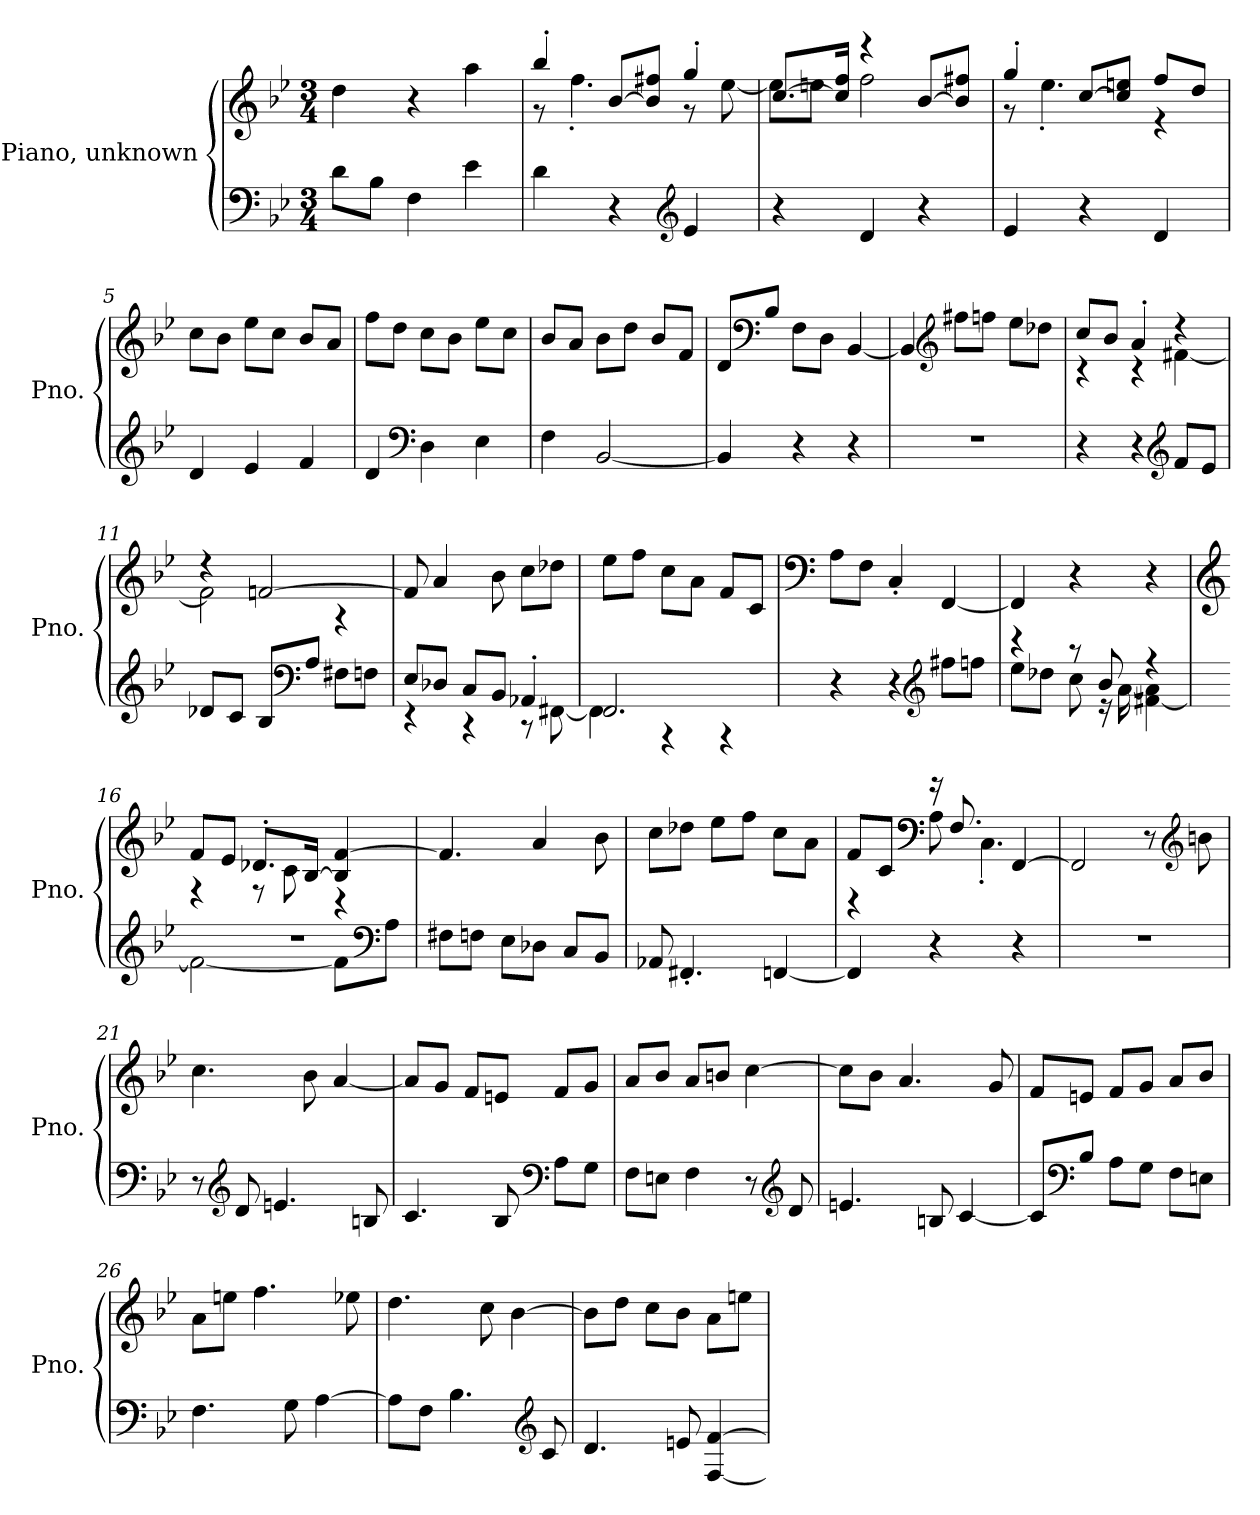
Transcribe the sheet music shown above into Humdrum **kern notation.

**kern	**kern
*part1	*part1
*staff2	*staff1
*I"Piano, unknown	*
*I'Pno.	*
*clefF4	*clefG2
*k[b-e-]	*k[b-e-]
*M3/4	*M3/4
*MM200	*MM200
=1	=1
8d\L	4dd\
8B-\J	.
4F\	4r
4e-\	4aa\
=2	=2
*	*^
4d\	4bb-'/	8r
.	.	4.ff'\
4r	[8b-/L	.
.	8b-/] 8ff#X/J	.
*clefG2	*	*
4e-/	4gg'/	8r
.	.	[8ee-\
=3	=3	=3
4r	[8.cc/L	8ee-\L]
.	.	8een\J
.	16cc/] 16ff/Jk	.
4d/	4r	2ff\
4r	[8b-/L	.
.	8b-/] 8ff#X/J	.
=4	=4	=4
4e-/	4gg'/	8r
.	.	4.ee-'\
4r	[8cc/L	.
.	8cc/] 8een/J	.
4d/	8ff/L	4r
.	8dd/J	.
*	*v	*v
=5	=5
4d/	8cc\L
.	8b-\J
4e-/	8ee-\L
.	8cc\J
4f/	8b-/L
.	8a/J
!!LO:LB:g=z
=6	=6
4d/	8ff\L
.	8dd\J
*clefF4	*
4D\	8cc\L
.	8b-\J
4E-\	8ee-\L
.	8cc\J
=7	=7
4F\	8b-/L
.	8a/J
[2BB-/	8b-\L
.	8dd\J
.	8b-/L
.	8f/J
=8	=8
4BB-/]	8d/L
*	*clefF4
.	8B-/J
4r	8F\L
.	8D\J
4r	[4BB-/
=9	=9
2.r	4BB-/]
*	*clefG2
.	8ff#X\L
.	8ffn\J
.	8ee-\L
.	8dd-X\J
=10	=10
*	*^
4r	8cc/L	4r
.	8b-/J	.
4r	4a'/	4r
*clefG2	*	*
8f/L	4r	[4f#X\
8e-/J	.	.
!!LO:LB:g=z	!!
=11	=11	=11
8d-X/L	4r	2f#\]
8c/J	.	.
8B-/L	[2fn/	.
*clefF4	*	*
8A/J	.	.
8F#X\L	.	4r
8Fn\J	.	.
*	*v	*v
=12	=12
*^	*
8E-/L	4r	8f/]
8D-X/J	.	4a/
8C/L	4r	.
8BB-/J	.	8b-\
4AA-X'/	8r	8cc\L
.	[8FF#X\	8dd-X\J
=13	=13	=13
2.FF/	4FF#\]	8ee-\L
.	.	8ff\J
.	4r	8cc\L
.	.	8a\J
.	4r	8f/L
.	.	8c/J
*v	*v	*
=14	=14
*	*clefF4
4r	8A\L
.	8F\J
4r	4C'/
*clefG2	*
8ff#X\L	[4FF/
8ffn\J	.
!!LO:LB:g=z
=15	=15
*^	*
4r	8ee-\L	4FF/]
.	8dd-X\J	.
8r	8cc\	4r
8b-/	16r	.
.	[16a\	.
4r	[4f#X\ 4a\]	4r
=16	=16	=16
*	*	*clefG2
*	*	*^
2.r	2f#\_	8f/L	4r
.	.	8e-/J	.
.	.	8.d-X'/L	8r
.	.	.	8c\
.	.	[16B-/Jk	.
.	8f#\L]	4B-/] [4f/	4r
*clefF4	*	*	*
.	8A\J	.	.
*v	*v	*	*
*	*v	*v
=17	=17
8F#X\L	4.f/]
8Fn\J	.
8E-\L	.
8D-X\J	4a/
8C/L	.
8BB-/J	8b-\
=18	=18
8AA-X/	8cc\L
4.FF#X'/	8dd-X\J
.	8ee-\L
.	8ff\J
[4FFn/	8cc\L
.	8a\J
!!LO:LB:g=z
=19	=19
*	*^
4FF/]	8f/L	4r
.	8c/J	.
*	*clefF4	*
4r	16r	8A\
.	8.F/	.
.	.	4.C'\
4r	[4FF/	.
*	*v	*v
=20	=20
2.r	2FF/]
.	8r
*	*clefG2
.	8bn\
=21	=21
8r	4.cc\
*clefG2	*
8d/	.
4.en/	.
.	8b-\
.	[4a/
8Bn/	.
=22	=22
4.c/	8a/L]
.	8g/J
.	8f/L
8B-/	8en/J
*clefF4	*
8A\L	8f/L
8G\J	8g/J
=23	=23
8F\L	8a/L
8En\J	8b-/J
4F\	8a/L
.	8bn/J
8r	[4cc\
*clefG2	*
8d/	.
!!LO:LB:g=z
=24	=24
4.en/	8cc\L]
.	8b-\J
.	4.a/
8Bn/	.
[4c/	.
.	8g/
=25	=25
8c/L]	8f/L
*clefF4	*
8B-/J	8en/J
8A\L	8f/L
8G\J	8g/J
8F\L	8a/L
8En\J	8b-/J
=26	=26
4.F\	8a\L
.	8een\J
.	4.ff\
8G\	.
[4A\	.
.	8ee-X\
=27	=27
8A\L]	4.dd\
8F\J	.
4.B-\	.
.	8cc\
.	[4b-\
*clefG2	*
8c/	.
=28	=28
4.d/	8b-\L]
.	8dd\J
.	8cc\L
8en/	8b-\J
[4F/ [4f/	8a\L
.	8een\J
=	=
*-	*-
